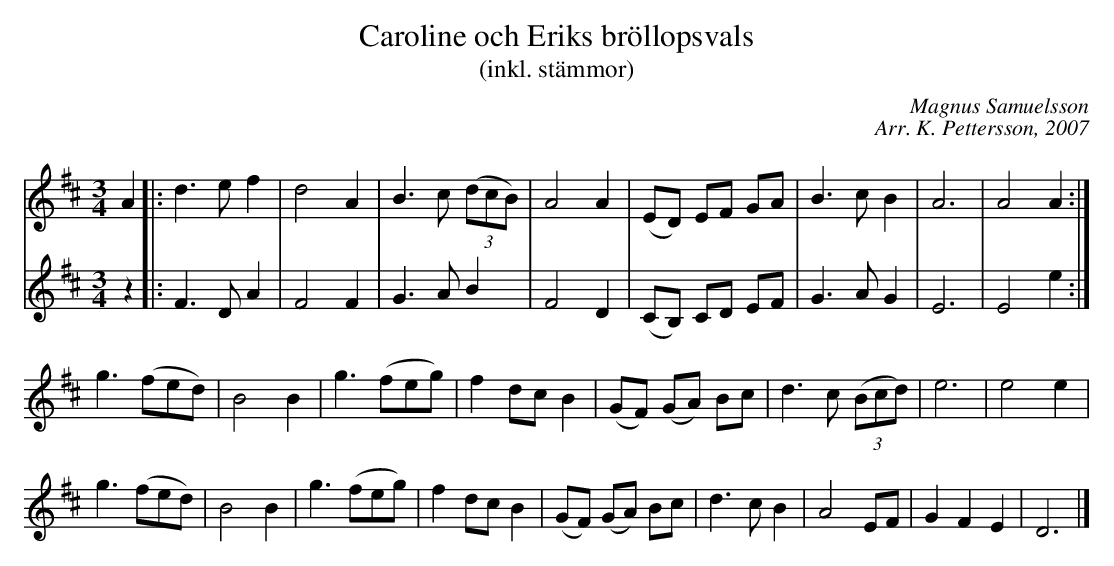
X:1
T: Caroline och Eriks bröllopsvals
T: (inkl. stämmor)
C: Magnus Samuelsson
C: Arr. K. Pettersson, 2007
M: 3/4
L: 1/4
K: D
V:1
A |: d>ef | d2A | B>c ((3d/c/B/) | A2A | (E/D/) E/F/ G/A/ | B>cB | A3 | A2A :|
g>(fe/d/) | B2B | g>(fe/g/) | fd/c/B | (G/F/) (G/A/) B/c/ | d>c ((3B/c/d/) | e3 | e2e |
g>(fe/d/) | B2B | g>(fe/g/) | fd/c/B | (G/F/) (G/A/) B/c/ | d>cB | A2E/F/ | GFE | D3 |]
V:2
z |: F>DA | F2F | G>AB | F2D | (C/B,/) C/D/ E/F/ | G>AG | E3 | E2e :|
